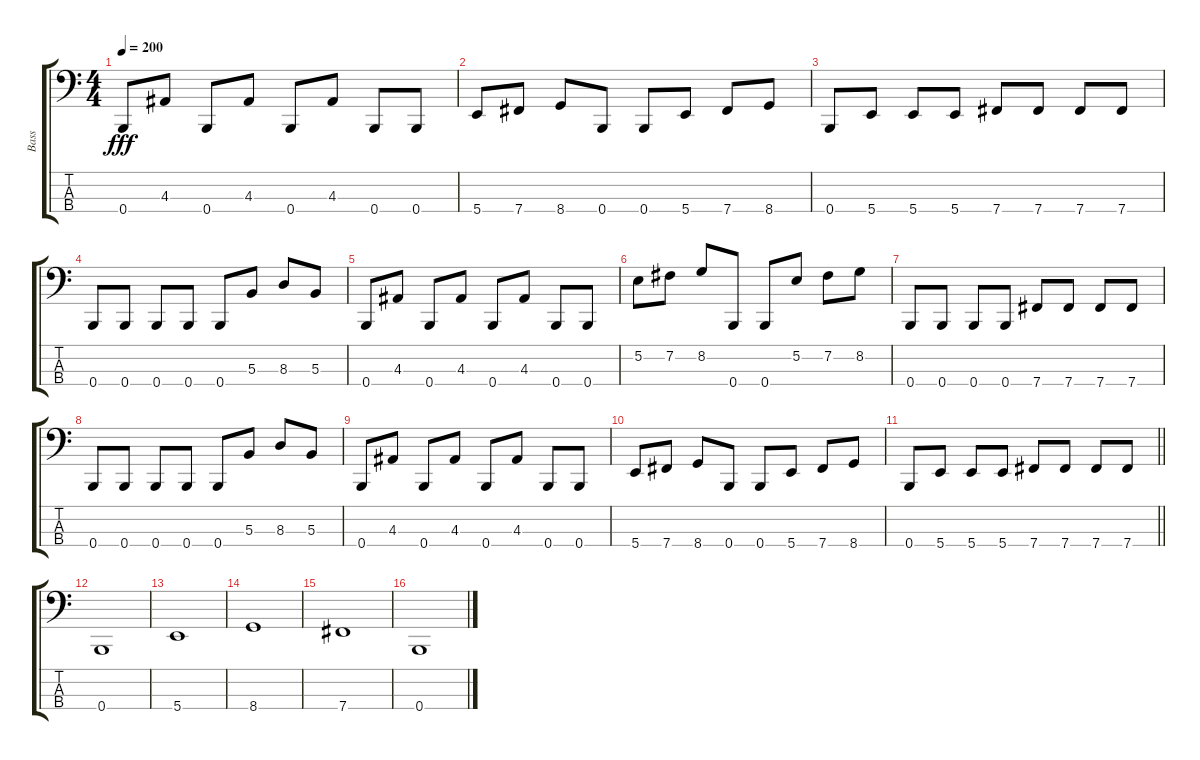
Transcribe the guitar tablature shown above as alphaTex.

\track ("Bass" "Bass") {instrument electricbasspick}
\staff {score tabs}
\tuning (E2 B1 Gb1 B0) {hide}
\ts (4 4)
\tempo 200
\clef f4
\ks c
0.4.8{dy fff} 4.3.8 0.4.8 4.3.8 0.4.8 4.3.8 0.4.8 0.4.8 |
5.4.8 7.4.8 8.4.8 0.4.8 0.4.8 5.4.8 7.4.8 8.4.8 |
0.4.8 5.4.8 5.4.8 5.4.8 7.4.8 7.4.8 7.4.8 7.4.8 |
0.4.8 0.4.8 0.4.8 0.4.8 0.4.8 5.3.8 8.3.8 5.3.8 |
0.4.8 4.3.8 0.4.8 4.3.8 0.4.8 4.3.8 0.4.8 0.4.8 |
5.2.8 7.2.8 8.2.8 0.4.8 0.4.8 5.2.8 7.2.8 8.2.8 |
0.4.8 0.4.8 0.4.8 0.4.8 7.4.8 7.4.8 7.4.8 7.4.8 |
0.4.8 0.4.8 0.4.8 0.4.8 0.4.8 5.3.8 8.3.8 5.3.8 |
0.4.8 4.3.8 0.4.8 4.3.8 0.4.8 4.3.8 0.4.8 0.4.8 |
5.4.8 7.4.8 8.4.8 0.4.8 0.4.8 5.4.8 7.4.8 8.4.8 |
\barLineRight lightlight
0.4.8 5.4.8 5.4.8 5.4.8 7.4.8 7.4.8 7.4.8 7.4.8 |
\section ("" "")
0.4.1 |
5.4.1 |
8.4.1 |
7.4.1 |
0.4.1
